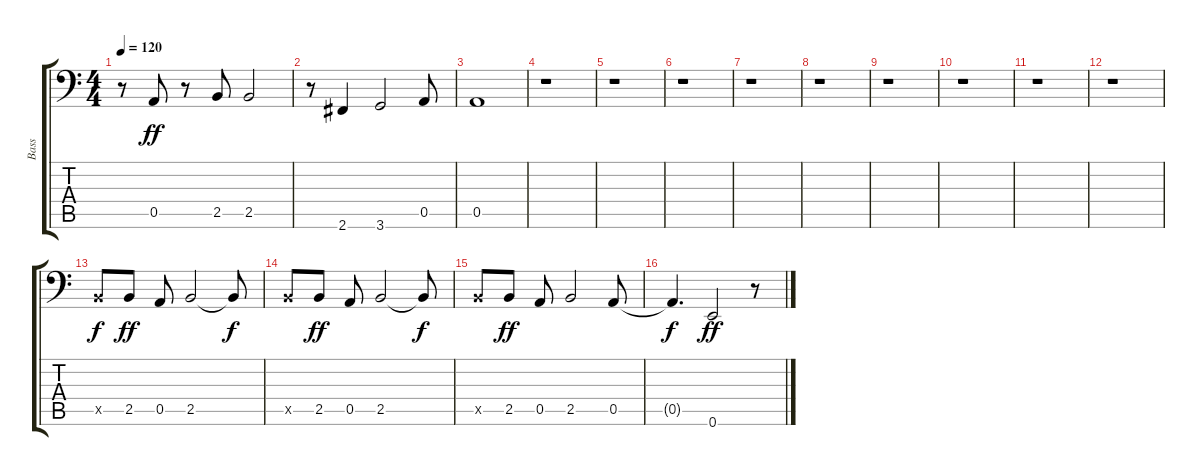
\track ("Bass" "Bass") {instrument electricbassfinger}
\staff {score tabs}
\tuning (E3 B2 G2 D2 A1 E1) {hide}
\ts (4 4)
\tempo 120
\clef f4
\ks c
r.8{dy ff} 0.5.8 r.8 2.5.8 2.5.2 |
r.8 2.6.4 3.6.2 0.5.8 |
0.5.1 |
r.1 |
r.1 |
r.1 |
r.1 |
r.1 |
r.1 |
r.1 |
r.1 |
r.1 |
2.5{x}.8{dy f} 2.5.8{dy ff} 0.5.8 2.5.2 2.5{t}.8{dy f} |
2.5{x}.8 2.5.8{dy ff} 0.5.8 2.5.2 2.5{t}.8{dy f} |
2.5{x}.8 2.5.8{dy ff} 0.5.8 2.5.2 0.5.8 |
0.5{t}.4{d dy f} 0.6.2{dy ff} r.8
